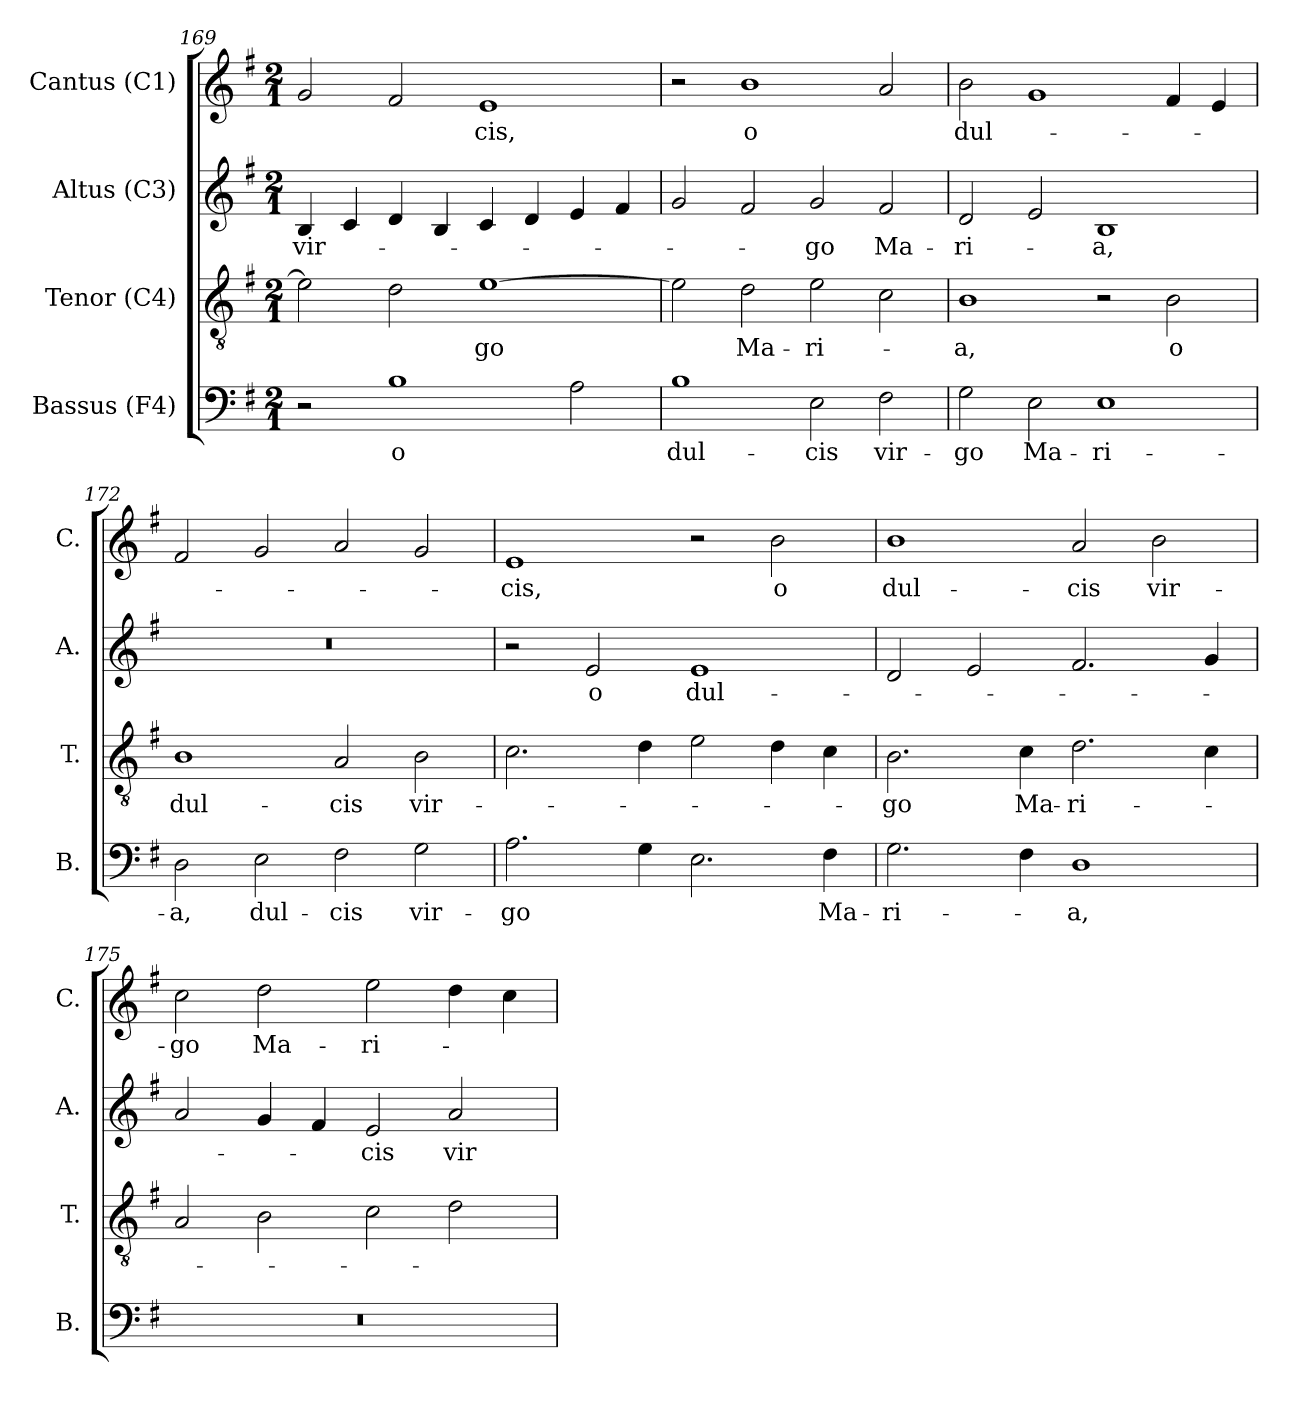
**kern	**text	**kern	**text	**kern	**text	**kern	**text
*part4	*part4	*part3	*part3	*part2	*part2	*part1	*part1
*staff4	*staff4	*staff3	*staff3	*staff2	*staff2	*staff1	*staff1
*I"Bassus (F4)	*	*I"Tenor (C4)	*	*I"Altus (C3)	*	*I"Cantus (C1)	*
*I'B.	*	*I'T.	*	*I'A.	*	*I'C.	*
*clefF4	*	*clefGv2	*	*clefG2	*	*clefG2	*
*	*	*ITrd7c12	*	*ITrd7c12	*	*	*
*k[f#]	*	*k[f#]	*	*k[f#]	*	*k[f#]	*
*G:	*	*G:	*	*G:	*	*G:	*
*M2/1	*	*M2/1	*	*M2/1	*	*M2/1	*
=169	=169	=169	=169	=169	=169	=169	=169
!	!	!	!	!	!LO:LY:b:color=#000000	!	!
2r	.	2Ei\]	.	4BBi/	vir-	2gi/	.
.	.	.	.	4Ci/	.	.	.
!	!LO:LY:b:color=#000000	!	!	!	!	!	!
1Bi	o	2Di\	.	4Di/	.	2f#i/	.
.	.	.	.	4BBi/	.	.	.
!	!	!	!LO:LY:b:color=#000000	!	!	!	!
!	!	!	!	!	!	!	!LO:LY:b:color=#000000
.	.	[1Ei	-go	4Ci/	.	1ei	-cis,
.	.	.	.	4Di/	.	.	.
2Ai\	.	.	.	4Ei/	.	.	.
.	.	.	.	4F#i/	.	.	.
=170	=170	=170	=170	=170	=170	=170	=170
!	!LO:LY:b:color=#000000	!	!	!	!	!	!
1Bi	dul-	2Ei\]	.	2Gi/	.	2r	.
!	!	!	!LO:LY:b:color=#000000	!	!	!	!
!	!	!	!	!	!	!	!LO:LY:b:color=#000000
.	.	2Di\	Ma-	2F#i/	.	1bi	o
!	!LO:LY:b:color=#000000	!	!	!	!	!	!
!	!	!	!LO:LY:b:color=#000000	!	!	!	!
!	!	!	!	!	!LO:LY:b:color=#000000	!	!
2Ei\	-cis	2Ei\	-ri-	2Gi/	-go	.	.
!	!LO:LY:b:color=#000000	!	!	!	!	!	!
!	!	!	!	!	!LO:LY:b:color=#000000	!	!
2F#i\	vir-	2Ci\	.	2F#i/	Ma-	2ai/	.
=171	=171	=171	=171	=171	=171	=171	=171
!	!LO:LY:b:color=#000000	!	!	!	!	!	!
!	!	!	!LO:LY:b:color=#000000	!	!	!	!
!	!	!	!	!	!LO:LY:b:color=#000000	!	!
!	!	!	!	!	!	!	!LO:LY:b:color=#000000
2Gi\	-go	1BBi	-a,	2Di/	-ri-	2bi\	dul-
!	!LO:LY:b:color=#000000	!	!	!	!	!	!
2Ei\	Ma-	.	.	2Ei/	.	1gi	.
!	!LO:LY:b:color=#000000	!	!	!	!	!	!
!	!	!	!	!	!LO:LY:b:color=#000000	!	!
1Ei	-ri-	2r	.	1BBi	-a,	.	.
!	!	!	!LO:LY:b:color=#000000	!	!	!	!
.	.	2BBi\	o	.	.	4f#i/	.
.	.	.	.	.	.	4ei/	.
!!LO:LB:g=z
=172	=172	=172	=172	=172	=172	=172	=172
!	!LO:LY:b:color=#000000	!	!	!	!	!	!
!	!	!	!LO:LY:b:color=#000000	!LO:N:vis=1	!	!	!
2Di\	-a,	1BBi	dul-	0r	.	2f#i/	.
!	!LO:LY:b:color=#000000	!	!	!	!	!	!
2Ei\	dul-	.	.	.	.	2gi/	.
!	!LO:LY:b:color=#000000	!	!	!	!	!	!
!	!	!	!LO:LY:b:color=#000000	!	!	!	!
2F#i\	-cis	2AAi/	-cis	.	.	2ai/	.
!	!LO:LY:b:color=#000000	!	!	!	!	!	!
!	!	!	!LO:LY:b:color=#000000	!	!	!	!
2Gi\	vir-	2BBi\	vir-	.	.	2gi/	.
=173	=173	=173	=173	=173	=173	=173	=173
!	!LO:LY:b:color=#000000	!	!	!	!	!	!
!	!	!	!	!	!	!	!LO:LY:b:color=#000000
2.Ai\	-go	2.Ci\	.	2r	.	1ei	-cis,
!	!	!	!	!	!LO:LY:b:color=#000000	!	!
.	.	.	.	2Ei/	o	.	.
4Gi\	.	4Di\	.	.	.	.	.
!	!	!	!	!	!LO:LY:b:color=#000000	!	!
2.Ei\	.	2Ei\	.	1Ei	dul-	2r	.
!	!	!	!	!	!	!	!LO:LY:b:color=#000000
.	.	4Di\	.	.	.	2bi\	o
!	!LO:LY:b:color=#000000	!	!	!	!	!	!
4F#i\	Ma-	4Ci\	.	.	.	.	.
=174	=174	=174	=174	=174	=174	=174	=174
!	!LO:LY:b:color=#000000	!	!	!	!	!	!
!	!	!	!LO:LY:b:color=#000000	!	!	!	!
!	!	!	!	!	!	!	!LO:LY:b:color=#000000
2.Gi\	-ri-	2.BBi\	-go	2Di/	.	1bi	dul-
.	.	.	.	2Ei/	.	.	.
!	!	!	!LO:LY:b:color=#000000	!	!	!	!
4F#i\	.	4Ci\	Ma-	.	.	.	.
!	!LO:LY:b:color=#000000	!	!	!	!	!	!
!	!	!	!LO:LY:b:color=#000000	!	!	!	!
!	!	!	!	!	!	!	!LO:LY:b:color=#000000
1Di	-a,	2.Di\	-ri-	2.F#i/	.	2ai/	-cis
!	!	!	!	!	!	!	!LO:LY:b:color=#000000
.	.	.	.	.	.	2bi\	vir-
.	.	4Ci\	.	4Gi/	.	.	.
=175	=175	=175	=175	=175	=175	=175	=175
!LO:N:vis=1	!	!	!	!	!	!	!
!	!	!	!	!	!	!	!LO:LY:b:color=#000000
0r	.	2AAi/	.	2Ai/	.	2cci\	-go
!	!	!	!	!	!	!	!LO:LY:b:color=#000000
.	.	2BBi\	.	4Gi/	.	2ddi\	Ma-
.	.	.	.	4F#i/	.	.	.
!	!	!	!	!	!LO:LY:b:color=#000000	!	!
!	!	!	!	!	!	!	!LO:LY:b:color=#000000
.	.	2Ci\	.	2Ei/	-cis	2eei\	-ri-
!	!	!	!	!	!LO:LY:b:color=#000000	!	!
.	.	2Di\	.	2Ai/	vir-	4ddi\	.
.	.	.	.	.	.	4cci\	.
=	=	=	=	=	=	=	=
*-	*-	*-	*-	*-	*-	*-	*-
